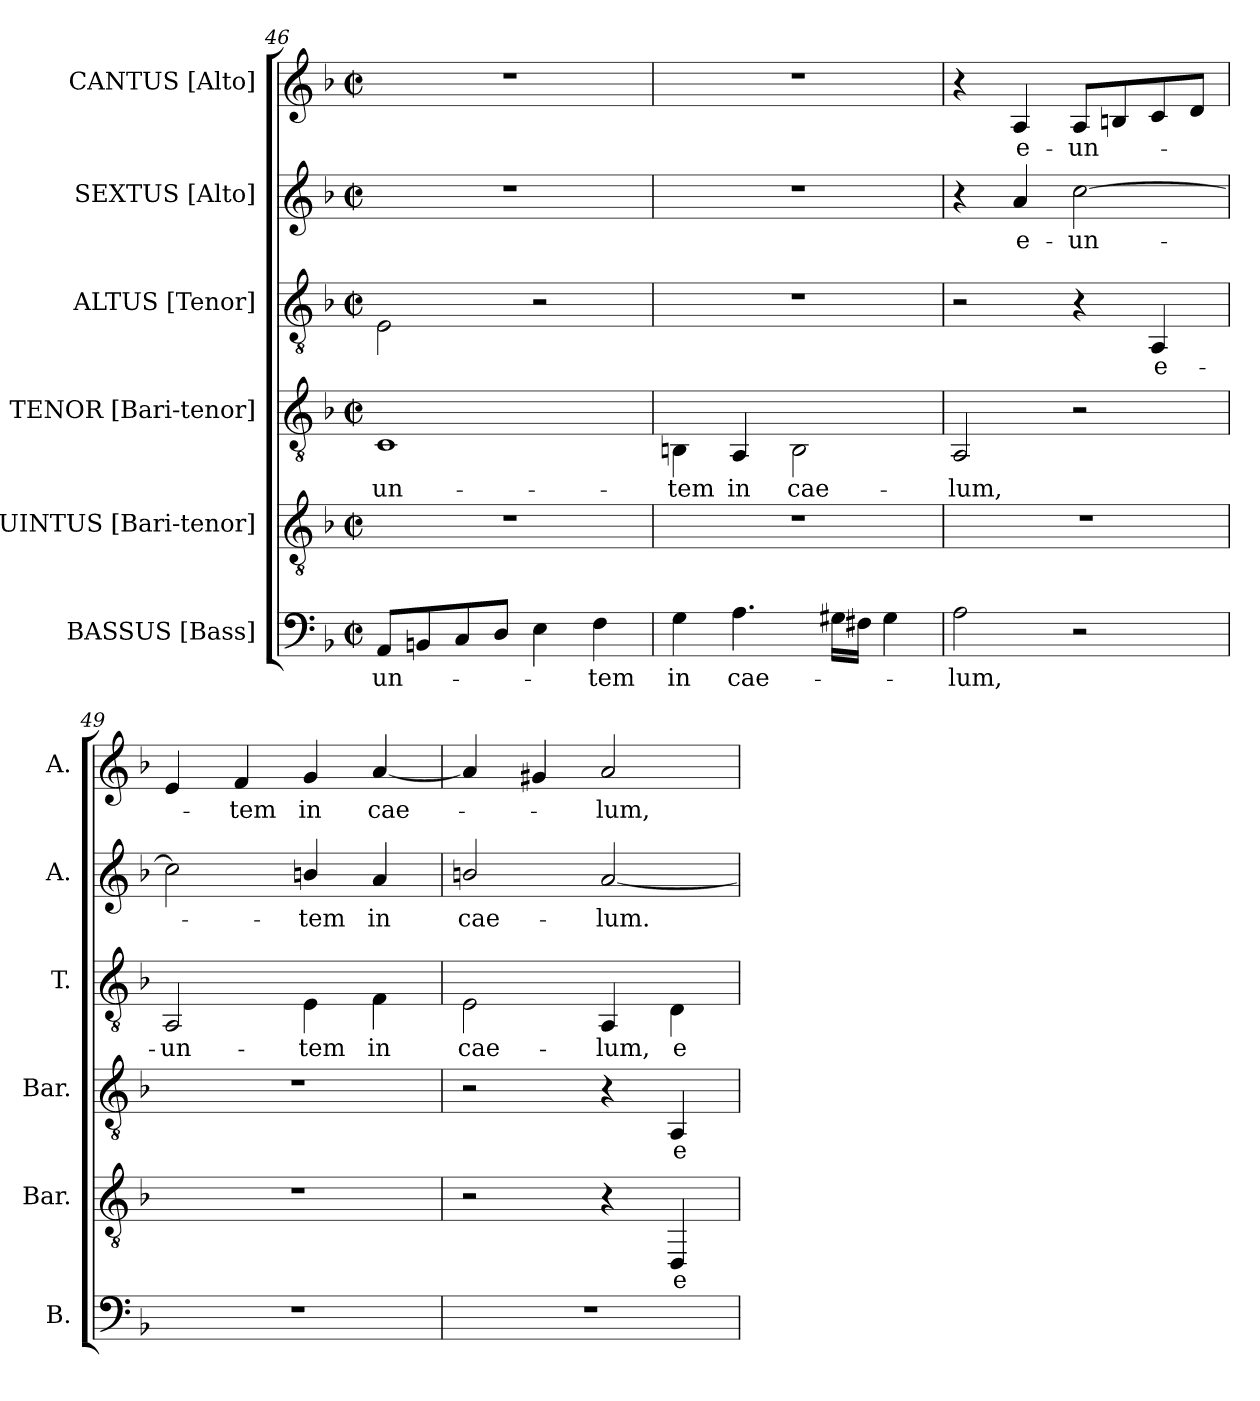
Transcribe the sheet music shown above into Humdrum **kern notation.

**kern	**text	**kern	**text	**kern	**text	**kern	**text	**kern	**text	**kern	**text
*part6	*part6	*part5	*part5	*part4	*part4	*part3	*part3	*part2	*part2	*part1	*part1
*staff6	*staff6	*staff5	*staff5	*staff4	*staff4	*staff3	*staff3	*staff2	*staff2	*staff1	*staff1
*I"BASSUS [Bass]	*	*I"QUINTUS [Bari-tenor]	*	*I"TENOR [Bari-tenor]	*	*I"ALTUS [Tenor]	*	*I"SEXTUS [Alto]	*	*I"CANTUS [Alto]	*
*I'B.	*	*I'Bar.	*	*I'Bar.	*	*I'T.	*	*I'A.	*	*I'A.	*
*clefF4	*	*clefGv2	*	*clefGv2	*	*clefGv2	*	*clefG2	*	*clefG2	*
*k[b-]	*	*k[b-]	*	*k[b-]	*	*k[b-]	*	*k[b-]	*	*k[b-]	*
*d:	*	*d:	*	*d:	*	*d:	*	*d:	*	*d:	*
*M2/2	*	*M2/2	*	*M2/2	*	*M2/2	*	*M2/2	*	*M2/2	*
*met(c|)	*	*met(c|)	*	*met(c|)	*	*met(c|)	*	*met(c|)	*	*met(c|)	*
=46	=46	=46	=46	=46	=46	=46	=46	=46	=46	=46	=46
!	!LO:LY:b:color=#000000	!	!	!	!	!	!	!	!	!	!
!	!	!	!	!	!LO:LY:b:color=#000000	!	!	!	!	!	!
8AAi/L	-un-	1r	.	1Ci	-un-	2Ei\	.	1r	.	1r	.
8BBni/	.	.	.	.	.	.	.	.	.	.	.
8Ci/	.	.	.	.	.	.	.	.	.	.	.
8Di/J	.	.	.	.	.	.	.	.	.	.	.
4Ei\	.	.	.	.	.	2r	.	.	.	.	.
!	!LO:LY:b:color=#000000	!	!	!	!	!	!	!	!	!	!
4Fi\	-tem	.	.	.	.	.	.	.	.	.	.
=47	=47	=47	=47	=47	=47	=47	=47	=47	=47	=47	=47
!	!LO:LY:b:color=#000000	!	!	!	!	!	!	!	!	!	!
!	!	!	!	!	!LO:LY:b:color=#000000	!	!	!	!	!	!
4Gi\	in	1r	.	4BBni\	-tem	1r	.	1r	.	1r	.
!	!LO:LY:b:color=#000000	!	!	!	!	!	!	!	!	!	!
!	!	!	!	!	!LO:LY:b:color=#000000	!	!	!	!	!	!
4.Ai\	cae-	.	.	4AAi/	in	.	.	.	.	.	.
!	!	!	!	!	!LO:LY:b:color=#000000	!	!	!	!	!	!
.	.	.	.	2BBi\	cae-	.	.	.	.	.	.
16G#Xi\LL	.	.	.	.	.	.	.	.	.	.	.
16F#Xi\JJ	.	.	.	.	.	.	.	.	.	.	.
4G#i\	.	.	.	.	.	.	.	.	.	.	.
=48	=48	=48	=48	=48	=48	=48	=48	=48	=48	=48	=48
!	!LO:LY:b:color=#000000	!	!	!	!	!	!	!	!	!	!
!	!	!	!	!	!LO:LY:b:color=#000000	!	!	!	!	!	!
2Ai\	-lum,	1r	.	2AAi/	-lum,	2r	.	4r	.	4r	.
!	!	!	!	!	!	!	!	!	!LO:LY:b:color=#000000	!	!
!	!	!	!	!	!	!	!	!	!	!	!LO:LY:b:color=#000000
.	.	.	.	.	.	.	.	4ai/	e-	4Ai/	e-
!	!	!	!	!	!	!	!	!	!LO:LY:b:color=#000000	!	!
!	!	!	!	!	!	!	!	!	!	!	!LO:LY:b:color=#000000
2r	.	.	.	2r	.	4r	.	[2cci\	-un-	8Ai/L	-un-
.	.	.	.	.	.	.	.	.	.	8Bni/	.
!	!	!	!	!	!	!	!LO:LY:b:color=#000000	!	!	!	!
.	.	.	.	.	.	4AAi/	e-	.	.	8ci/	.
.	.	.	.	.	.	.	.	.	.	8di/J	.
=49	=49	=49	=49	=49	=49	=49	=49	=49	=49	=49	=49
!	!	!	!	!	!	!	!LO:LY:b:color=#000000	!	!	!	!
1r	.	1r	.	1r	.	2AAi/	-un-	2cci\]	.	4ei/	.
!	!	!	!	!	!	!	!	!	!	!	!LO:LY:b:color=#000000
.	.	.	.	.	.	.	.	.	.	4fi/	-tem
!	!	!	!	!	!	!	!LO:LY:b:color=#000000	!	!	!	!
!	!	!	!	!	!	!	!	!	!LO:LY:b:color=#000000	!	!
!	!	!	!	!	!	!	!	!	!	!	!LO:LY:b:color=#000000
.	.	.	.	.	.	4Ei\	-tem	4bni/	-tem	4gi/	in
!	!	!	!	!	!	!	!LO:LY:b:color=#000000	!	!	!	!
!	!	!	!	!	!	!	!	!	!LO:LY:b:color=#000000	!	!
!	!	!	!	!	!	!	!	!	!	!	!LO:LY:b:color=#000000
.	.	.	.	.	.	4Fi\	in	4ai/	in	[4ai/	cae-
=50	=50	=50	=50	=50	=50	=50	=50	=50	=50	=50	=50
!	!	!	!	!	!	!	!LO:LY:b:color=#000000	!	!	!	!
!	!	!	!	!	!	!	!	!	!LO:LY:b:color=#000000	!	!
1r	.	2r	.	2r	.	2Ei\	cae-	2bni/	cae-	4ai/]	.
.	.	.	.	.	.	.	.	.	.	4g#Xi/	.
!	!	!	!	!	!	!	!LO:LY:b:color=#000000	!	!	!	!
!	!	!	!	!	!	!	!	!	!LO:LY:b:color=#000000	!	!
!	!	!	!	!	!	!	!	!	!	!	!LO:LY:b:color=#000000
.	.	4r	.	4r	.	4AAi/	-lum,	[2ai/	-lum.	2ai/	-lum,
!	!	!	!LO:LY:b:color=#000000	!	!	!	!	!	!	!	!
!	!	!	!	!	!LO:LY:b:color=#000000	!	!	!	!	!	!
!	!	!	!	!	!	!	!LO:LY:b:color=#000000	!	!	!	!
.	.	4DDi/	e-	4AAi/	e-	4Di\	e-	.	.	.	.
=	=	=	=	=	=	=	=	=	=	=	=
*-	*-	*-	*-	*-	*-	*-	*-	*-	*-	*-	*-
